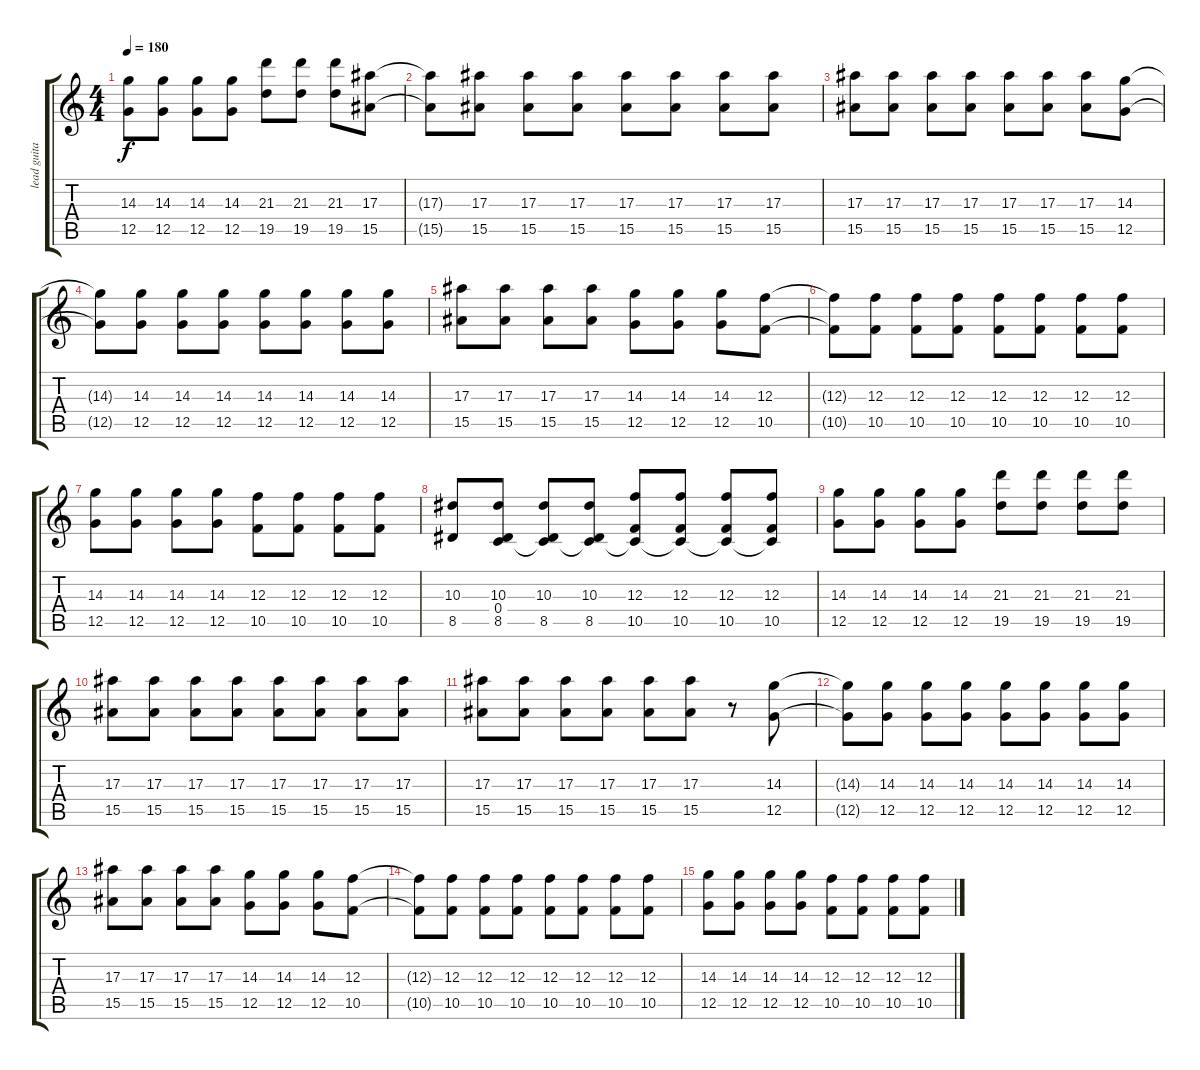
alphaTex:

\track ("lead guitar" "lead guita") {instrument distortionguitar}
\staff {score tabs}
\tuning (D4 A3 F3 C3 G2 C2) {hide}
\ts (4 4)
\tempo 180
\clef g2
\ks c
(14.3 12.5).8{dy f} (14.3 12.5).8 (14.3 12.5).8 (14.3 12.5).8 (21.3 19.5).8 (21.3 19.5).8 (21.3 19.5).8 (17.3 15.5).8 |
(17.3{t} 15.5{t}).8 (17.3 15.5).8 (17.3 15.5).8 (17.3 15.5).8 (17.3 15.5).8 (17.3 15.5).8 (17.3 15.5).8 (17.3 15.5).8 |
(17.3 15.5).8 (17.3 15.5).8 (17.3 15.5).8 (17.3 15.5).8 (17.3 15.5).8 (17.3 15.5).8 (17.3 15.5).8 (14.3 12.5).8{volume 5} |
(14.3{t} 12.5{t}).8 (14.3 12.5).8 (14.3 12.5).8 (14.3 12.5).8 (14.3 12.5).8 (14.3 12.5).8 (14.3 12.5).8 (14.3 12.5).8 |
(17.3 15.5).8 (17.3 15.5).8 (17.3 15.5).8 (17.3 15.5).8 (14.3 12.5).8 (14.3 12.5).8 (14.3 12.5).8 (12.3 10.5).8 |
(12.3{t} 10.5{t}).8 (12.3 10.5).8 (12.3 10.5).8 (12.3 10.5).8 (12.3 10.5).8 (12.3 10.5).8 (12.3 10.5).8 (12.3 10.5).8 |
(14.3 12.5).8 (14.3 12.5).8 (14.3 12.5).8 (14.3 12.5).8 (12.3 10.5).8 (12.3 10.5).8 (12.3 10.5).8 (12.3 10.5).8 |
(10.3 8.5).8{volume 0} (10.3 0.4 8.5).8 (10.3 0.4{t} 8.5).8 (10.3 0.4{t} 8.5).8 (12.3 0.4{t} 10.5).8 (12.3 0.4{t} 10.5).8 (12.3 0.4{t} 10.5).8 (12.3 0.4{t} 10.5).8 |
(14.3 12.5).8 (14.3 12.5).8 (14.3 12.5).8 (14.3 12.5).8 (21.3 19.5).8 (21.3 19.5).8 (21.3 19.5).8 (21.3 19.5).8 |
(17.3 15.5).8 (17.3 15.5).8 (17.3 15.5).8 (17.3 15.5).8 (17.3 15.5).8 (17.3 15.5).8 (17.3 15.5).8 (17.3 15.5).8 |
(17.3 15.5).8 (17.3 15.5).8 (17.3 15.5).8 (17.3 15.5).8 (17.3 15.5).8 (17.3 15.5).8 r.8 (14.3 12.5).8 |
(14.3{t} 12.5{t}).8 (14.3 12.5).8 (14.3 12.5).8 (14.3 12.5).8 (14.3 12.5).8 (14.3 12.5).8 (14.3 12.5).8 (14.3 12.5).8 |
(17.3 15.5).8 (17.3 15.5).8 (17.3 15.5).8 (17.3 15.5).8 (14.3 12.5).8 (14.3 12.5).8 (14.3 12.5).8 (12.3 10.5).8 |
(12.3{t} 10.5{t}).8 (12.3 10.5).8 (12.3 10.5).8 (12.3 10.5).8 (12.3 10.5).8 (12.3 10.5).8 (12.3 10.5).8 (12.3 10.5).8 |
(14.3 12.5).8 (14.3 12.5).8 (14.3 12.5).8 (14.3 12.5).8 (12.3 10.5).8 (12.3 10.5).8 (12.3 10.5).8 (12.3 10.5).8
